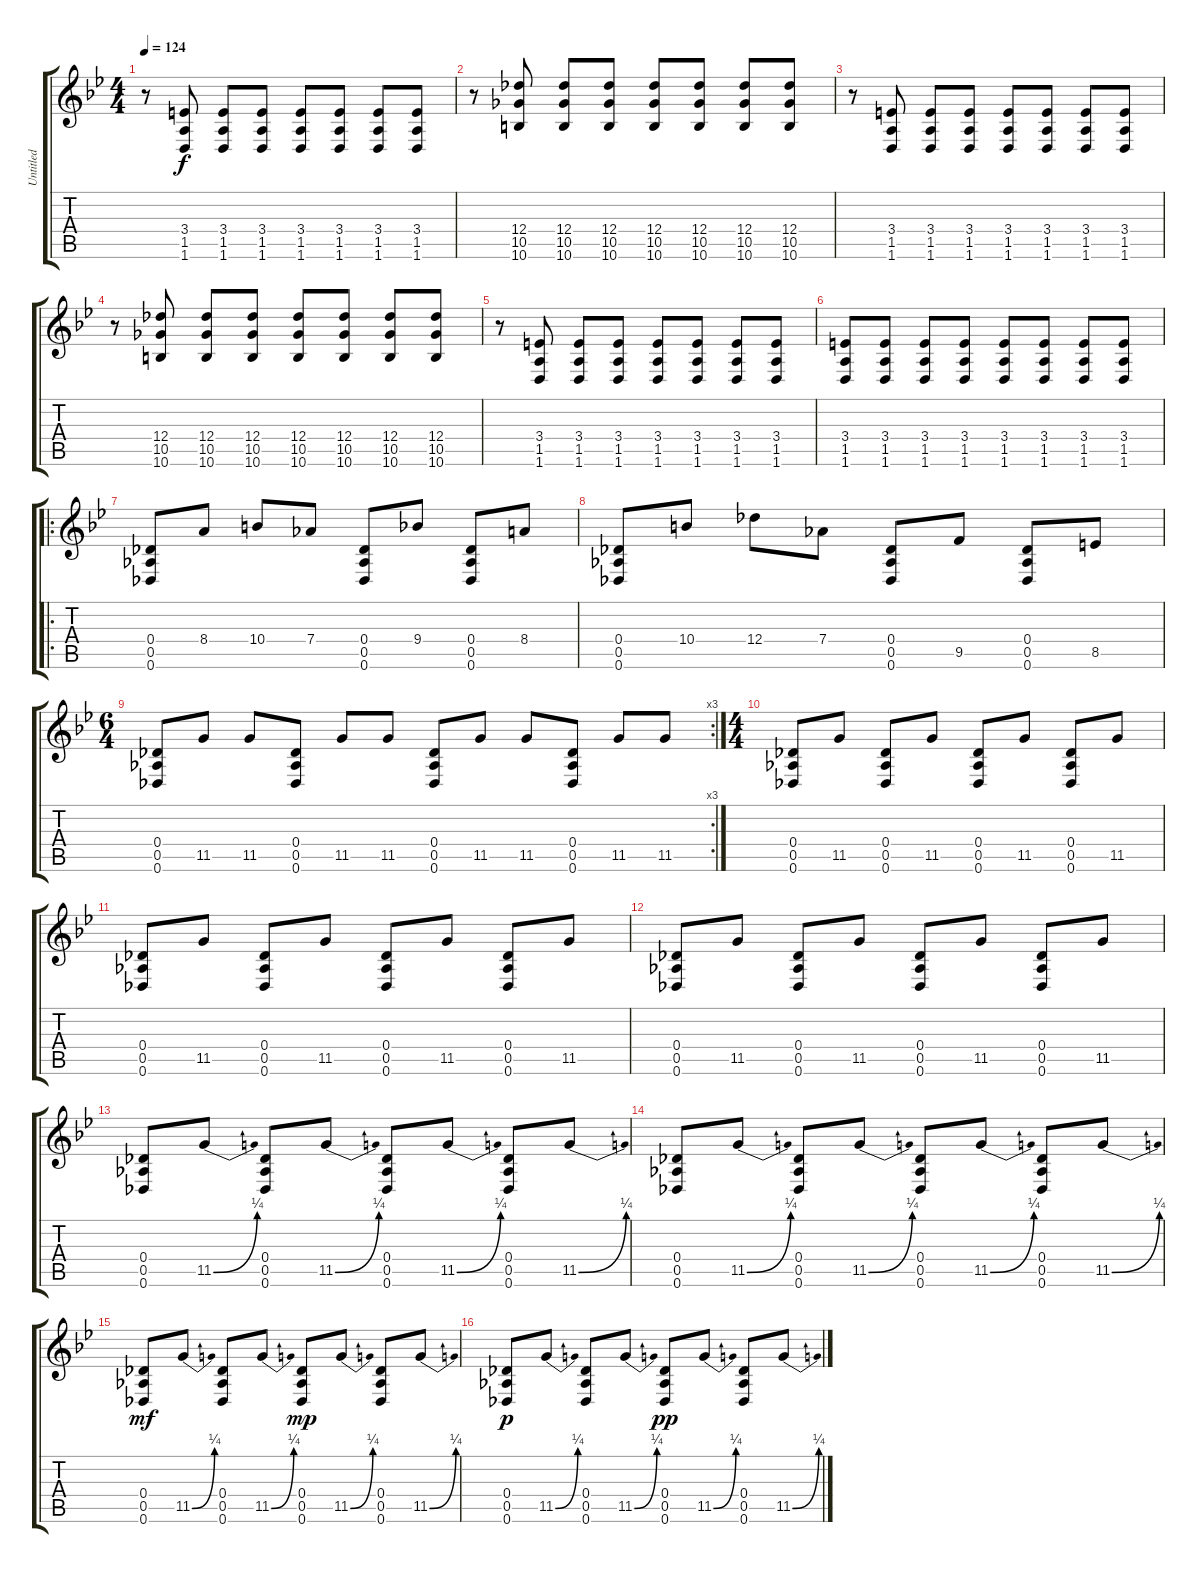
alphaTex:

\track ("Untitled" "Untitled") {instrument distortionguitar}
\staff {score tabs}
\tuning (Eb4 Bb3 Gb3 Db3 Ab2 Db2) {hide}
\ts (4 4)
\tempo 124
\clef g2
\ks bb
r.8{dy f} (3.4 1.5 1.6).8 (3.4 1.5 1.6).8 (3.4 1.5 1.6).8 (3.4 1.5 1.6).8 (3.4 1.5 1.6).8 (3.4 1.5 1.6).8 (3.4 1.5 1.6).8 |
r.8 (12.4 10.5 10.6).8 (12.4 10.5 10.6).8 (12.4 10.5 10.6).8 (12.4 10.5 10.6).8 (12.4 10.5 10.6).8 (12.4 10.5 10.6).8 (12.4 10.5 10.6).8 |
r.8 (3.4 1.5 1.6).8 (3.4 1.5 1.6).8 (3.4 1.5 1.6).8 (3.4 1.5 1.6).8 (3.4 1.5 1.6).8 (3.4 1.5 1.6).8 (3.4 1.5 1.6).8 |
r.8 (12.4 10.5 10.6).8 (12.4 10.5 10.6).8 (12.4 10.5 10.6).8 (12.4 10.5 10.6).8 (12.4 10.5 10.6).8 (12.4 10.5 10.6).8 (12.4 10.5 10.6).8 |
r.8 (3.4 1.5 1.6).8 (3.4 1.5 1.6).8 (3.4 1.5 1.6).8 (3.4 1.5 1.6).8 (3.4 1.5 1.6).8 (3.4 1.5 1.6).8 (3.4 1.5 1.6).8 |
(3.4 1.5 1.6).8 (3.4 1.5 1.6).8 (3.4 1.5 1.6).8 (3.4 1.5 1.6).8 (3.4 1.5 1.6).8 (3.4 1.5 1.6).8 (3.4 1.5 1.6).8 (3.4 1.5 1.6).8 |
\ro
(0.4 0.5 0.6).8 8.4.8 10.4.8 7.4.8 (0.4 0.5 0.6).8 9.4.8 (0.4 0.5 0.6).8 8.4.8 |
(0.4 0.5 0.6).8 10.4.8 12.4.8 7.4.8 (0.4 0.5 0.6).8 9.5.8 (0.4 0.5 0.6).8 8.5.8 |
\rc 3
\ts (6 4)
(0.4 0.5 0.6).8 11.5.8 11.5.8 (0.4 0.5 0.6).8 11.5.8 11.5.8 (0.4 0.5 0.6).8 11.5.8 11.5.8 (0.4 0.5 0.6).8 11.5.8 11.5.8 |
\ts (4 4)
(0.4 0.5 0.6).8 11.5.8 (0.4 0.5 0.6).8 11.5.8 (0.4 0.5 0.6).8 11.5.8 (0.4 0.5 0.6).8 11.5.8 |
(0.4 0.5 0.6).8 11.5.8 (0.4 0.5 0.6).8 11.5.8 (0.4 0.5 0.6).8 11.5.8 (0.4 0.5 0.6).8 11.5.8 |
(0.4 0.5 0.6).8 11.5.8 (0.4 0.5 0.6).8 11.5.8 (0.4 0.5 0.6).8 11.5.8 (0.4 0.5 0.6).8 11.5.8 |
(0.4 0.5 0.6).8 11.5{be (bend 0 0 60 1)}.8 (0.4 0.5 0.6).8 11.5{be (bend 0 0 60 1)}.8 (0.4 0.5 0.6).8 11.5{be (bend 0 0 60 1)}.8 (0.4 0.5 0.6).8 11.5{be (bend 0 0 60 1)}.8 |
(0.4 0.5 0.6).8 11.5{be (bend 0 0 60 1)}.8 (0.4 0.5 0.6).8 11.5{be (bend 0 0 60 1)}.8 (0.4 0.5 0.6).8 11.5{be (bend 0 0 60 1)}.8 (0.4 0.5 0.6).8 11.5{be (bend 0 0 60 1)}.8 |
(0.4 0.5 0.6).8{dy mf} 11.5{be (bend 0 0 60 1)}.8 (0.4 0.5 0.6).8 11.5{be (bend 0 0 60 1)}.8 (0.4 0.5 0.6).8{dy mp} 11.5{be (bend 0 0 60 1)}.8 (0.4 0.5 0.6).8 11.5{be (bend 0 0 60 1)}.8 |
(0.4 0.5 0.6).8{dy p} 11.5{be (bend 0 0 60 1)}.8 (0.4 0.5 0.6).8 11.5{be (bend 0 0 60 1)}.8 (0.4 0.5 0.6).8{dy pp} 11.5{be (bend 0 0 60 1)}.8 (0.4 0.5 0.6).8 11.5{be (bend 0 0 60 1)}.8
